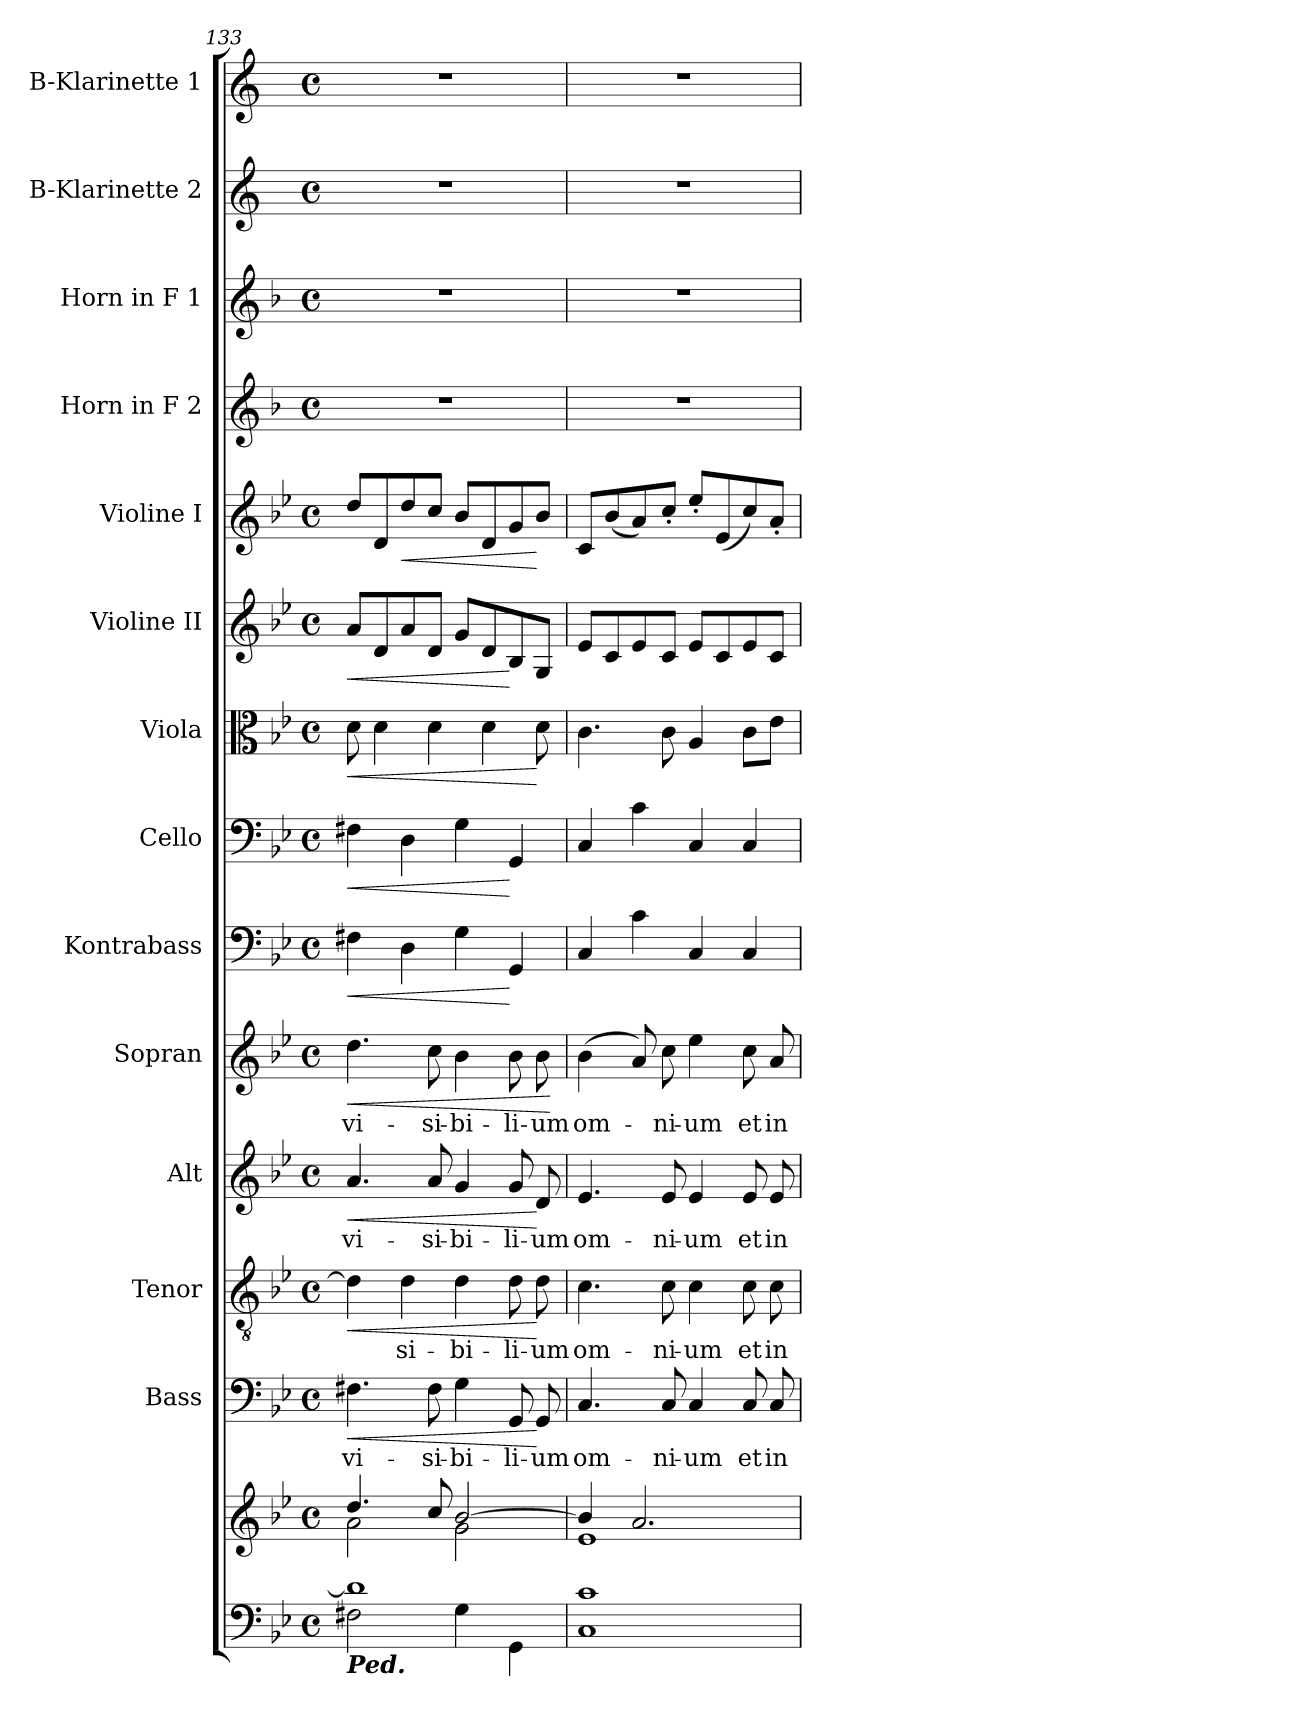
**kern	**kern	**kern	**text	**dynam	**kern	**text	**dynam	**kern	**text	**dynam	**kern	**text	**dynam	**kern	**dynam	**kern	**dynam	**kern	**dynam	**kern	**dynam	**kern	**dynam	**kern	**kern	**kern	**kern
*part14	*part14	*part13	*part13	*part13	*part12	*part12	*part12	*part11	*part11	*part11	*part10	*part10	*part10	*part9	*part9	*part8	*part8	*part7	*part7	*part6	*part6	*part5	*part5	*part4	*part3	*part2	*part1
*staff15	*staff14	*staff13	*staff13	*staff13	*staff12	*staff12	*staff12	*staff11	*staff11	*staff11	*staff10	*staff10	*staff10	*staff9	*staff9	*staff8	*staff8	*staff7	*staff7	*staff6	*staff6	*staff5	*staff5	*staff4	*staff3	*staff2	*staff1
*	*	*I"Bass	*	*	*I"Tenor	*	*	*I"Alt	*	*	*I"Sopran	*	*	*I"Kontrabass	*	*I"Cello	*	*I"Viola	*	*I"Violine II	*	*I"Violine I	*	*I"Horn in F 2	*I"Horn in F 1	*I"B-Klarinette 2	*I"B-Klarinette 1
*	*	*I'B.	*	*	*I'T.	*	*	*I'A.	*	*	*I'S.	*	*	*I'Kb.	*	*	*	*I'Vla.	*	*I'Vl. II	*	*I'Vl. I	*	*	*	*I'B Kl. 2	*I'B Kl. 1
*clefF4	*clefG2	*clefF4	*	*	*clefGv2	*	*	*clefG2	*	*	*clefG2	*	*	*clefF4	*	*clefF4	*	*clefC3	*	*clefG2	*	*clefG2	*	*clefG2	*clefG2	*clefG2	*clefG2
*	*	*	*	*	*	*	*	*	*	*	*	*	*	*ITrd7c12	*	*	*	*	*	*	*	*	*	*ITrd4c7	*ITrd4c7	*ITrd1c2	*ITrd1c2
*k[b-e-]	*k[b-e-]	*k[b-e-]	*	*	*k[b-e-]	*	*	*k[b-e-]	*	*	*k[b-e-]	*	*	*k[b-e-]	*	*k[b-e-]	*	*k[b-e-]	*	*k[b-e-]	*	*k[b-e-]	*	*k[b-e-]	*k[b-e-]	*k[b-e-]	*k[b-e-]
*B-:	*B-:	*B-:	*	*	*B-:	*	*	*B-:	*	*	*B-:	*	*	*B-:	*	*B-:	*	*B-:	*	*B-:	*	*B-:	*	*B-:	*B-:	*B-:	*B-:
*M4/4	*M4/4	*M4/4	*	*	*M4/4	*	*	*M4/4	*	*	*M4/4	*	*	*M4/4	*	*M4/4	*	*M4/4	*	*M4/4	*	*M4/4	*	*M4/4	*M4/4	*M4/4	*M4/4
*met(c)	*met(c)	*met(c)	*	*	*met(c)	*	*	*met(c)	*	*	*met(c)	*	*	*met(c)	*	*met(c)	*	*met(c)	*	*met(c)	*	*met(c)	*	*met(c)	*met(c)	*met(c)	*met(c)
=133	=133	=133	=133	=133	=133	=133	=133	=133	=133	=133	=133	=133	=133	=133	=133	=133	=133	=133	=133	=133	=133	=133	=133	=133	=133	=133	=133
*^	*^	*	*	*	*	*	*	*	*	*	*	*	*	*	*	*	*	*	*	*	*	*	*	*	*	*	*
!LO:TX:b:Bi:t=Ped.	!	!	!	!	!	!	!	!	!	!	!	!	!	!	!	!	!	!	!	!	!	!	!	!	!	!	!	!	!
!	!	!	!	!	!LO:LY:b	!LO:HP:b	!	!	!LO:HP:b	!	!LO:LY:b	!LO:HP:b	!	!LO:LY:b	!LO:HP:b	!	!LO:HP:b	!	!LO:HP:b	!	!LO:HP:b	!	!LO:HP:b	!	!	!	!	!	!
1d]	2F#X\	4.dd/	2a\	4.F#X\	vi-	<	4d\]	.	<	4.a/	vi-	<	4.dd\	vi-	<	4FF#X\	<	4F#X\	<	8d\	<	8a/L	<	8dd/L	.	1r	1r	1r	1r
.	.	.	.	.	.	.	.	.	.	.	.	.	.	.	.	.	.	.	.	4d\	.	8d/	.	8d/	.	.	.	.	.
!	!	!	!	!	!	!	!	!LO:LY:b	!	!	!	!	!	!	!	!	!	!	!	!	!	!	!	!	!LO:HP:b	!	!	!	!
.	.	.	.	.	.	.	4d\	-si-	.	.	.	.	.	.	.	4DD\	.	4D\	.	.	.	8a/	.	8dd/	<	.	.	.	.
!	!	!	!	!	!LO:LY:b	!	!	!	!	!	!LO:LY:b	!	!	!LO:LY:b	!	!	!	!	!	!	!	!	!	!	!	!	!	!	!
.	.	8cc/	.	8F#\	-si-	.	.	.	.	8a/	-si-	.	8cc\	-si-	.	.	.	.	.	4d\	.	8d/J	.	8cc/J	.	.	.	.	.
!	!	!	!	!	!LO:LY:b	!	!	!LO:LY:b	!	!	!LO:LY:b	!	!	!LO:LY:b	!	!	!	!	!	!	!	!	!	!	!	!	!	!	!
.	4G\	[>2b-/	2g\	4G\	-bi-	.	4d\	-bi-	.	4g/	-bi-	.	4b-\	-bi-	.	4GG\	.	4G\	.	.	.	8g/L	.	8b-/L	.	.	.	.	.
.	.	.	.	.	.	.	.	.	.	.	.	.	.	.	.	.	.	.	.	4d\	.	8d/	.	8d/	.	.	.	.	.
!	!	!	!	!	!LO:LY:b	!	!	!LO:LY:b	!	!	!LO:LY:b	!	!	!LO:LY:b	!	!	!	!	!	!	!	!	!	!	!	!	!	!	!
.	4GG\	.	.	8GG/	-li-	.	8d\	-li-	.	8g/	-li-	.	8b-\	-li-	.	4GGG/	[	4GG/	[	.	.	8B-/	[	8g/	.	.	.	.	.
!	!	!	!	!	!LO:LY:b	!	!	!LO:LY:b	!	!	!LO:LY:b	!	!	!LO:LY:b	!	!	!	!	!	!	!	!	!	!	!	!	!	!	!
.	.	.	.	8GG/	-um	[	8d\	-um	[	8d/	-um	[	8b-\	-um	.	.	.	.	.	8d\	[	8G/J	.	8b-/J	[	.	.	.	.
*v	*v	*	*	*	*	*	*	*	*	*	*	*	*	*	*	*	*	*	*	*	*	*	*	*	*	*	*	*	*
*	*v	*v	*	*	*	*	*	*	*	*	*	*	*	*	*	*	*	*	*	*	*	*	*	*	*	*	*	*
.	.	.	.	.	.	.	.	.	.	.	.	.	[	.	.	.	.	.	.	.	.	.	.	.	.	.	.
!!LO:PB:g=z
=134	=134	=134	=134	=134	=134	=134	=134	=134	=134	=134	=134	=134	=134	=134	=134	=134	=134	=134	=134	=134	=134	=134	=134	=134	=134	=134	=134
*^	*^	*	*	*	*	*	*	*	*	*	*	*	*	*	*	*	*	*	*	*	*	*	*	*	*	*	*
!	!	!	!	!	!LO:LY:b	!	!	!LO:LY:b	!	!	!LO:LY:b	!	!	!LO:LY:b	!	!	!	!	!	!	!	!	!	!	!	!	!	!	!
1c	1C	4b-/]	1e-	4.C/	om-	.	4.c\	om-	.	4.e-/	om-	.	(>4b-\	om-	.	4CC/	.	4C/	.	4.c\	.	8e-/L	.	8c/L	.	1r	1r	1r	1r
.	.	.	.	.	.	.	.	.	.	.	.	.	.	.	.	.	.	.	.	.	.	8c/	.	(<8b-/	.	.	.	.	.
.	.	2.a/	.	.	.	.	.	.	.	.	.	.	8a/)	.	.	4C\	.	4c\	.	.	.	8e-/	.	8a/)	.	.	.	.	.
!	!	!	!	!	!LO:LY:b	!	!	!LO:LY:b	!	!	!LO:LY:b	!	!	!LO:LY:b	!	!	!	!	!	!	!	!	!	!	!	!	!	!	!
.	.	.	.	8C/	-ni-	.	8c\	-ni-	.	8e-/	-ni-	.	8cc\	-ni-	.	.	.	.	.	8c\	.	8c/J	.	8cc'</J	.	.	.	.	.
!	!	!	!	!	!LO:LY:b	!	!	!LO:LY:b	!	!	!LO:LY:b	!	!	!LO:LY:b	!	!	!	!	!	!	!	!	!	!	!	!	!	!	!
.	.	.	.	4C/	-um	.	4c\	-um	.	4e-/	-um	.	4ee-\	-um	.	4CC/	.	4C/	.	4A/	.	8e-/L	.	8ee-'</L	.	.	.	.	.
.	.	.	.	.	.	.	.	.	.	.	.	.	.	.	.	.	.	.	.	.	.	8c/	.	(<8e-/	.	.	.	.	.
!	!	!	!	!	!LO:LY:b	!	!	!LO:LY:b	!	!	!LO:LY:b	!	!	!LO:LY:b	!	!	!	!	!	!	!	!	!	!	!	!	!	!	!
.	.	.	.	8C/	et	.	8c\	et	.	8e-/	et	.	8cc\	et	.	4CC/	.	4C/	.	8c\L	.	8e-/	.	8cc/)	.	.	.	.	.
!	!	!	!	!	!LO:LY:b	!	!	!LO:LY:b	!	!	!LO:LY:b	!	!	!LO:LY:b	!	!	!	!	!	!	!	!	!	!	!	!	!	!	!
.	.	.	.	8C/	in-	.	8c\	in-	.	8e-/	in-	.	8a/	in-	.	.	.	.	.	8e-\J	.	8c/J	.	8a'</J	.	.	.	.	.
*v	*v	*	*	*	*	*	*	*	*	*	*	*	*	*	*	*	*	*	*	*	*	*	*	*	*	*	*	*	*
*	*v	*v	*	*	*	*	*	*	*	*	*	*	*	*	*	*	*	*	*	*	*	*	*	*	*	*	*	*
=	=	=	=	=	=	=	=	=	=	=	=	=	=	=	=	=	=	=	=	=	=	=	=	=	=	=	=
*-	*-	*-	*-	*-	*-	*-	*-	*-	*-	*-	*-	*-	*-	*-	*-	*-	*-	*-	*-	*-	*-	*-	*-	*-	*-	*-	*-
